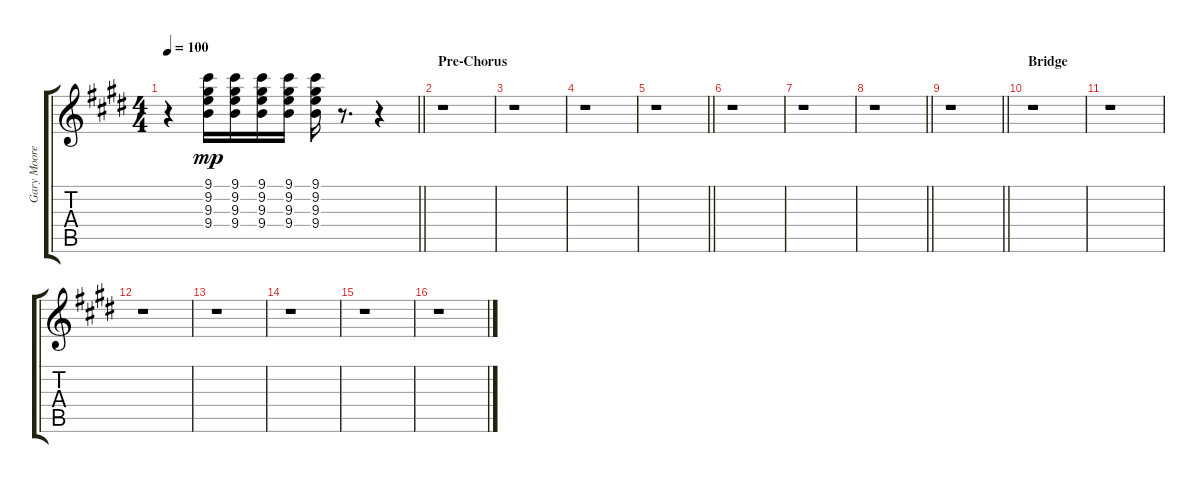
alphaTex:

\track ("Gary Moore - Rhythm clean electric" "Gary Moore") {instrument electricguitarclean}
\staff {score tabs}
\tuning (E4 B3 G3 D3 A2 E2) {hide}
\ts (4 4)
\tempo 100
\clef g2
\barLineRight lightlight
\ks e
r.4{dy mp} (9.1 9.2 9.3 9.4).16 (9.1 9.2 9.3 9.4).16 (9.1 9.2 9.3 9.4).16 (9.1 9.2 9.3 9.4).16 (9.1 9.2 9.3 9.4).16 r.8{d} r.4 |
\section ("" "Pre-Chorus")
r.1 |
r.1 |
r.1 |
\barLineRight lightlight
r.1 |
r.1 |
r.1 |
\barLineRight lightlight
r.1 |
\barLineRight lightlight
r.1 |
\section ("" "Bridge")
r.1 |
r.1 |
r.1 |
r.1 |
r.1 |
r.1 |
r.1
